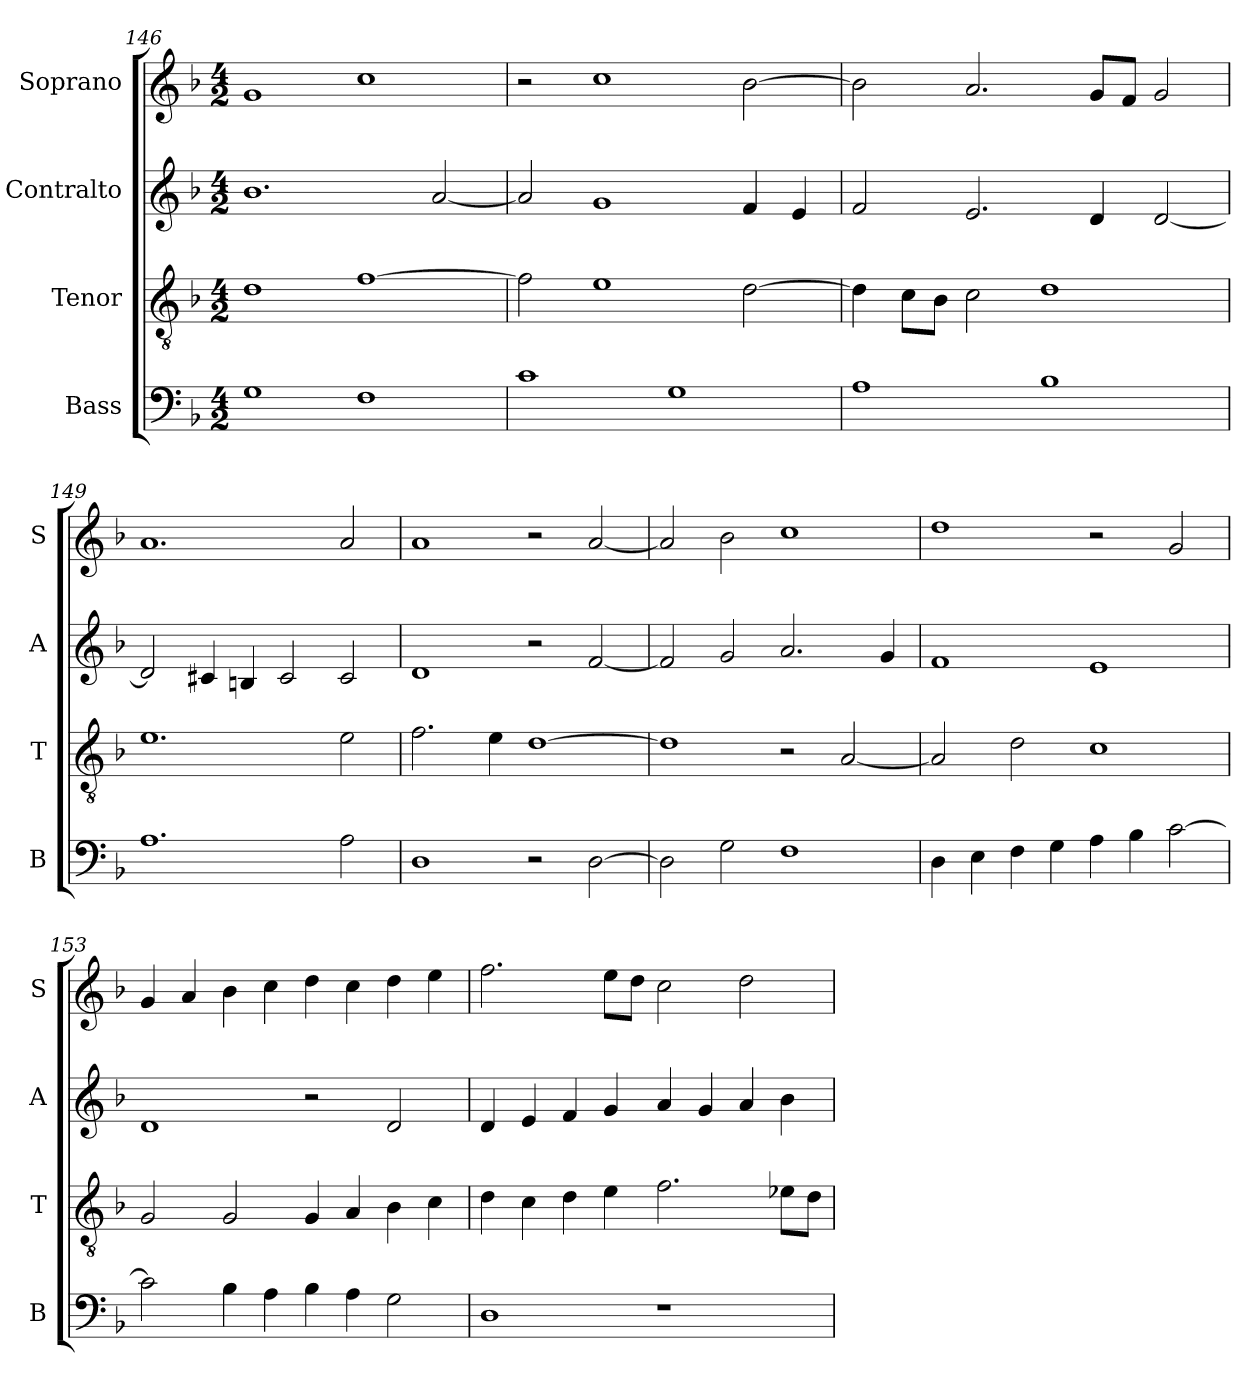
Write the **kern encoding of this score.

**kern	**kern	**kern	**kern
*part4	*part3	*part2	*part1
*staff4	*staff3	*staff2	*staff1
*I"Bass	*I"Tenor	*I"Contralto	*I"Soprano
*I'B	*I'T	*I'A	*I'S
*clefF4	*clefGv2	*clefG2	*clefG2
*k[b-]	*k[b-]	*k[b-]	*k[b-]
*G:dor	*G:dor	*G:dor	*G:dor
*M4/2	*M4/2	*M4/2	*M4/2
=146	=146	=146	=146
1G	1d	1.b-	1g
1F	[1f	.	1cc
.	.	[2a	.
=147	=147	=147	=147
1c	2f]	2a]	2r
.	1e	1g	1cc
1G	.	.	.
.	[2d	4f	[2b-
.	.	4e	.
=148	=148	=148	=148
1A	4d]	2f	2b-]
.	8c\L	.	.
.	8B-\J	.	.
.	2c	2.e	2.a
1B-	1d	.	.
.	.	4d	8g/L
.	.	.	8f/J
.	.	[2d	2g
=149	=149	=149	=149
1.A	1.e	2d]	1.a
.	.	4c#X	.
.	.	4Bn	.
.	.	2c#	.
2A	2e	2c#	2a
=150	=150	=150	=150
1D	2.f	1d	1a
.	4e	.	.
2r	[1d	2r	2r
[2D	.	[2f	[2a
=151	=151	=151	=151
2D]	1d]	2f]	2a]
2G	.	2g	2b-
1F	2r	2.a	1cc
.	[2A	.	.
.	.	4g	.
=152	=152	=152	=152
4D	2A]	1f	1dd
4E	.	.	.
4F	2d	.	.
4G	.	.	.
4A	1c	1e	2r
4B-	.	.	.
[2c	.	.	2g
=153	=153	=153	=153
2c]	2G	1d	4g
.	.	.	4a
4B-	2G	.	4b-
4A	.	.	4cc
4B-	4G	2r	4dd
4A	4A	.	4cc
2G	4B-	2d	4dd
.	4c	.	4ee
=154	=154	=154	=154
1D	4d	4d	2.ff
.	4c	4e	.
.	4d	4f	.
.	4e	4g	8ee\L
.	.	.	8dd\J
1r	2.f	4a	2cc
.	.	4g	.
.	.	4a	2dd
.	8e-X\L	4b-	.
.	8d\J	.	.
=	=	=	=
*-	*-	*-	*-
